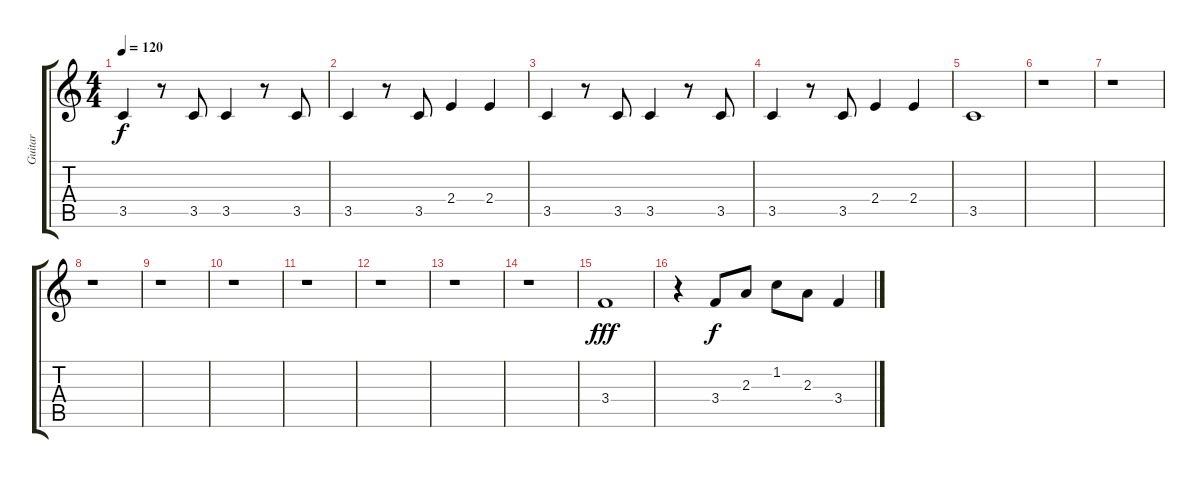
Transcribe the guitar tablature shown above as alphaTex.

\track ("Guitar" "Guitar") {instrument electricguitarclean}
\staff {score tabs}
\tuning (E4 B3 G3 D3 A2 E2) {hide}
\ts (4 4)
\tempo 120
\clef g2
\ks c
3.5.4{dy f instrument electricguitarclean} r.8 3.5.8 3.5.4 r.8 3.5.8 |
3.5.4 r.8 3.5.8 2.4.4 2.4.4 |
3.5.4 r.8 3.5.8 3.5.4 r.8 3.5.8 |
3.5.4 r.8 3.5.8 2.4.4 2.4.4 |
3.5.1 |
r.1 |
r.1 |
r.1 |
r.1 |
r.1 |
r.1 |
r.1 |
r.1 |
r.1 |
3.4.1{dy fff} |
r.4 3.4.8{dy f} 2.3.8 1.2.8 2.3.8 3.4.4
